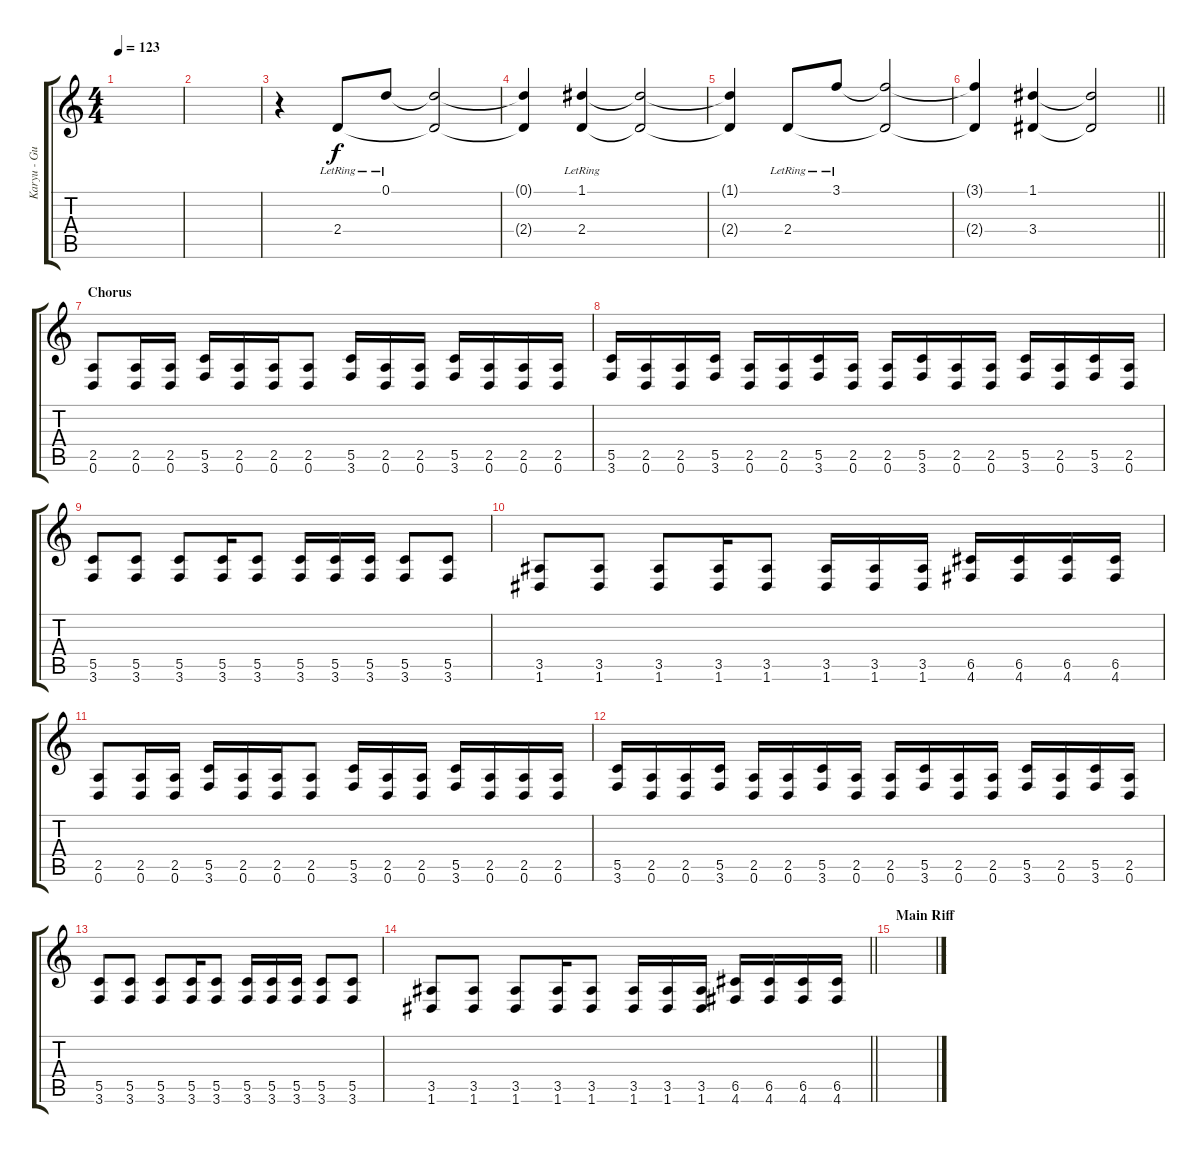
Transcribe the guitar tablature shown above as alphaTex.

\track ("Karyu - Guitar 2" "Karyu - Gu") {instrument distortionguitar}
\staff {score tabs}
\tuning (D4 A3 F3 C3 G2 D2) {hide}
\ts (4 4)
\tempo 123
\clef g2
\ks c
|
|
r.4 2.4{lr}.8 0.1{lr}.8 (0.1{t} 2.4{t}).2 |
(0.1{t} 2.4{t}).4 (1.1 2.4{lr}).4 (1.1{t} 2.4{t}).2 |
(1.1{t} 2.4{t}).4 2.4{lr}.8 3.1{lr}.8 (3.1{t} 2.4{t}).2 |
\barLineRight lightlight
(3.1{t} 2.4{t}).4 (1.1 3.4).4 (1.1{t} 3.4{t}).2 |
\section ("" "Chorus")
(2.5 0.6).8{balance 12} (2.5 0.6).16 (2.5 0.6).16 (5.5 3.6).16 (2.5 0.6).16 (2.5 0.6).16 (2.5 0.6).8 (5.5 3.6).16 (2.5 0.6).16 (2.5 0.6).16 (5.5 3.6).16 (2.5 0.6).16 (2.5 0.6).16 (2.5 0.6).16 |
(5.5 3.6).16 (2.5 0.6).16 (2.5 0.6).16 (5.5 3.6).16 (2.5 0.6).16 (2.5 0.6).16 (5.5 3.6).16 (2.5 0.6).16 (2.5 0.6).16 (5.5 3.6).16 (2.5 0.6).16 (2.5 0.6).16 (5.5 3.6).16 (2.5 0.6).16 (5.5 3.6).16 (2.5 0.6).16 |
(5.5 3.6).8 (5.5 3.6).8 (5.5 3.6).8 (5.5 3.6).16 (5.5 3.6).8 (5.5 3.6).16 (5.5 3.6).16 (5.5 3.6).16 (5.5 3.6).8 (5.5 3.6).8 |
(3.5 1.6).8 (3.5 1.6).8 (3.5 1.6).8 (3.5 1.6).16 (3.5 1.6).8 (3.5 1.6).16 (3.5 1.6).16 (3.5 1.6).16 (6.5 4.6).16 (6.5 4.6).16 (6.5 4.6).16 (6.5 4.6).16 |
(2.5 0.6).8 (2.5 0.6).16 (2.5 0.6).16 (5.5 3.6).16 (2.5 0.6).16 (2.5 0.6).16 (2.5 0.6).8 (5.5 3.6).16 (2.5 0.6).16 (2.5 0.6).16 (5.5 3.6).16 (2.5 0.6).16 (2.5 0.6).16 (2.5 0.6).16 |
(5.5 3.6).16 (2.5 0.6).16 (2.5 0.6).16 (5.5 3.6).16 (2.5 0.6).16 (2.5 0.6).16 (5.5 3.6).16 (2.5 0.6).16 (2.5 0.6).16 (5.5 3.6).16 (2.5 0.6).16 (2.5 0.6).16 (5.5 3.6).16 (2.5 0.6).16 (5.5 3.6).16 (2.5 0.6).16 |
(5.5 3.6).8 (5.5 3.6).8 (5.5 3.6).8 (5.5 3.6).16 (5.5 3.6).8 (5.5 3.6).16 (5.5 3.6).16 (5.5 3.6).16 (5.5 3.6).8 (5.5 3.6).8 |
\barLineRight lightlight
(3.5 1.6).8 (3.5 1.6).8 (3.5 1.6).8 (3.5 1.6).16 (3.5 1.6).8 (3.5 1.6).16 (3.5 1.6).16 (3.5 1.6).16 (6.5 4.6).16 (6.5 4.6).16 (6.5 4.6).16 (6.5 4.6).16 |
\section ("" "Main Riff")
